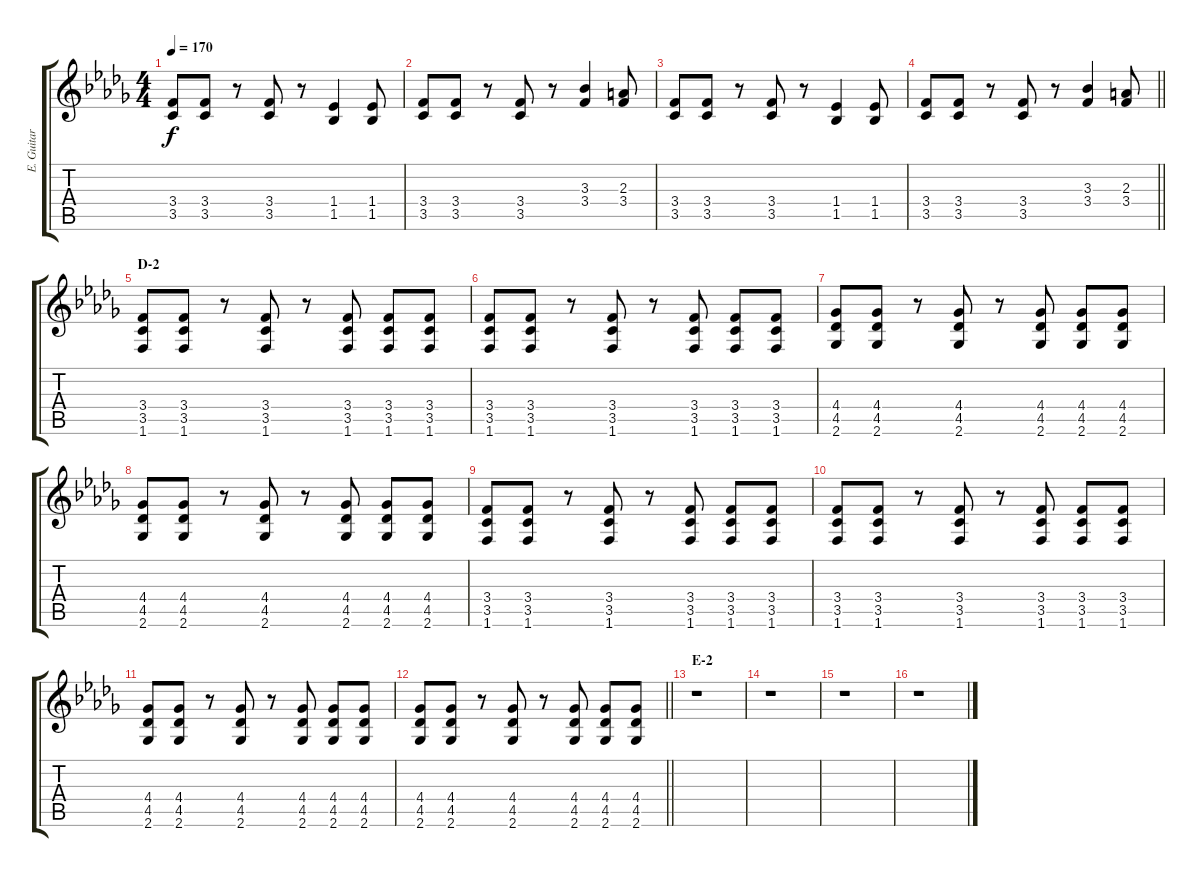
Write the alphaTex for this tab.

\track ("E. Guitar I" "E. Guitar ") {instrument overdrivenguitar}
\staff {score tabs}
\tuning (E4 B3 G3 D3 A2 E2) {hide}
\ts (4 4)
\tempo 170
\clef g2
\ks db
(3.4 3.5).8{dy f} (3.4 3.5).8 r.8 (3.4 3.5).8 r.8 (1.4 1.5).4 (1.4 1.5).8 |
(3.4 3.5).8 (3.4 3.5).8 r.8 (3.4 3.5).8 r.8 (3.3 3.4).4 (2.3 3.4).8 |
(3.4 3.5).8 (3.4 3.5).8 r.8 (3.4 3.5).8 r.8 (1.4 1.5).4 (1.4 1.5).8 |
\barLineRight lightlight
(3.4 3.5).8 (3.4 3.5).8 r.8 (3.4 3.5).8 r.8 (3.3 3.4).4 (2.3 3.4).8 |
\section ("" "D-2")
(3.4 3.5 1.6).8 (3.4 3.5 1.6).8 r.8 (3.4 3.5 1.6).8 r.8 (3.4 3.5 1.6).8 (3.4 3.5 1.6).8 (3.4 3.5 1.6).8 |
(3.4 3.5 1.6).8 (3.4 3.5 1.6).8 r.8 (3.4 3.5 1.6).8 r.8 (3.4 3.5 1.6).8 (3.4 3.5 1.6).8 (3.4 3.5 1.6).8 |
(4.4 4.5 2.6).8 (4.4 4.5 2.6).8 r.8 (4.4 4.5 2.6).8 r.8 (4.4 4.5 2.6).8 (4.4 4.5 2.6).8 (4.4 4.5 2.6).8 |
(4.4 4.5 2.6).8 (4.4 4.5 2.6).8 r.8 (4.4 4.5 2.6).8 r.8 (4.4 4.5 2.6).8 (4.4 4.5 2.6).8 (4.4 4.5 2.6).8 |
(3.4 3.5 1.6).8 (3.4 3.5 1.6).8 r.8 (3.4 3.5 1.6).8 r.8 (3.4 3.5 1.6).8 (3.4 3.5 1.6).8 (3.4 3.5 1.6).8 |
(3.4 3.5 1.6).8 (3.4 3.5 1.6).8 r.8 (3.4 3.5 1.6).8 r.8 (3.4 3.5 1.6).8 (3.4 3.5 1.6).8 (3.4 3.5 1.6).8 |
(4.4 4.5 2.6).8 (4.4 4.5 2.6).8 r.8 (4.4 4.5 2.6).8 r.8 (4.4 4.5 2.6).8 (4.4 4.5 2.6).8 (4.4 4.5 2.6).8 |
\barLineRight lightlight
(4.4 4.5 2.6).8 (4.4 4.5 2.6).8 r.8 (4.4 4.5 2.6).8 r.8 (4.4 4.5 2.6).8 (4.4 4.5 2.6).8 (4.4 4.5 2.6).8 |
\section ("" "E-2")
r.1 |
r.1 |
r.1 |
r.1
